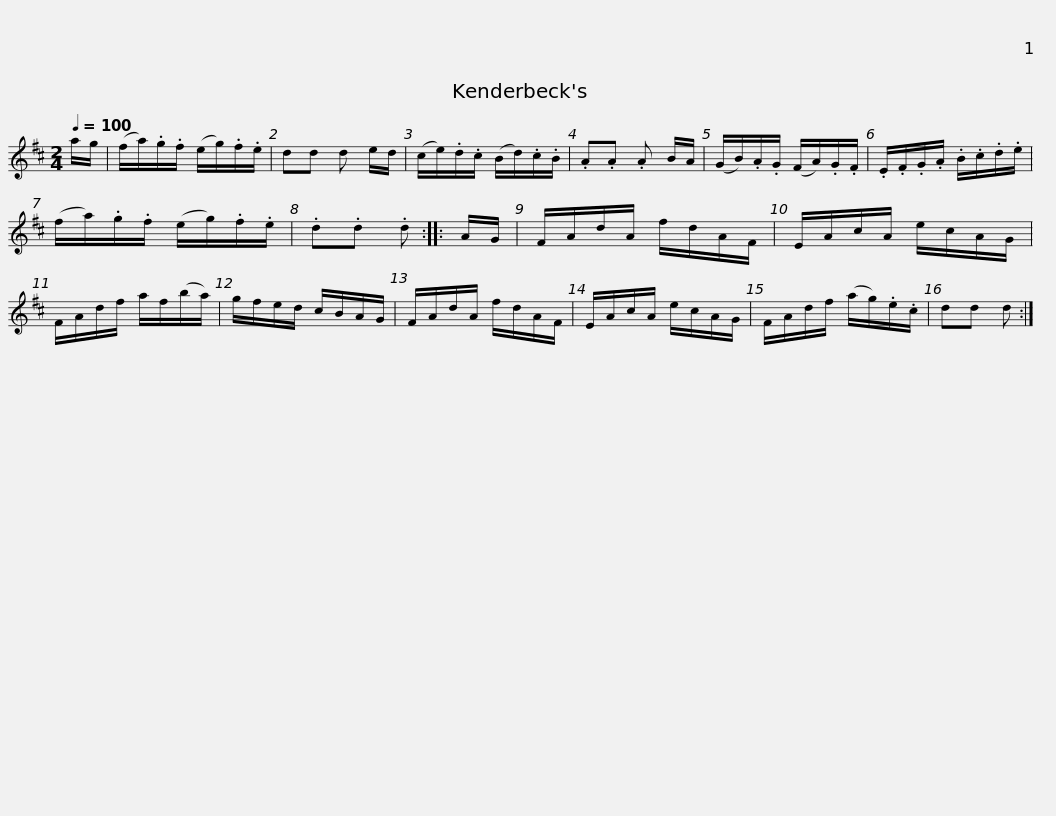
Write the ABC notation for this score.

X:1
L:1/8
Q:1/4=100
M:2/4
I:linebreak $
K:none
V:1 treble transpose="8 "
V:1
[K:D] a/g/ | (f/a/).g/.f/ (e/g/).f/.e/ | dd d e/d/ | (c/e/).d/.c/ (B/d/).c/.B/ | .A.A .A B/A/ | %5
 (G/B/).A/.G/ (F/A/).G/.F/ | .E/.F/.G/.A/ .B/.c/.d/.e/ |$ (f/a/).g/.f/ (e/g/).f/.e/ | .d.d .d :: A/G/ | %10
 F/A/d/A/ f/d/A/F/ | E/A/c/A/ e/c/A/G/ | F/A/d/f/ a/f/(b/a/) | g/f/e/d/ c/B/A/G/ |$ F/A/d/A/ f/d/A/F/ | %15
 E/A/c/A/ e/c/A/G/ | F/A/d/f/ (a/g/).e/.c/ | dd d :| %18
